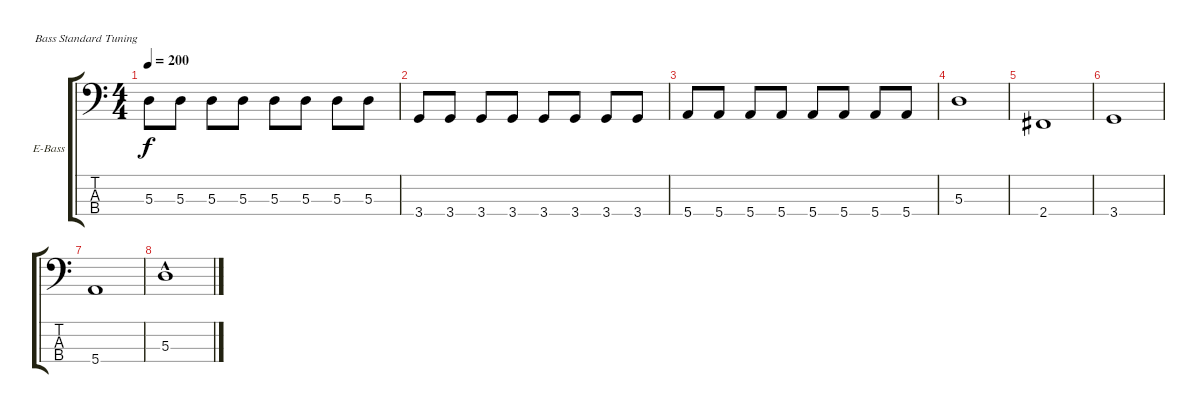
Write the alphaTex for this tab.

\bracketExtendMode groupsimilarinstruments
\firstSystemTrackNameOrientation horizontal
\otherSystemsTrackNameOrientation horizontal
\track ("Basse" "E-Bass") {instrument electricbassfinger}
\staff {score tabs}
\tuning (G2 D2 A1 E1)
\ts (4 4)
\tempo 200
\clef f4
\ks c
5.3.8{dy f} 5.3.8 5.3.8 5.3.8 5.3.8 5.3.8 5.3.8 5.3.8 |
3.4.8 3.4.8 3.4.8 3.4.8 3.4.8 3.4.8 3.4.8 3.4.8 |
5.4.8 5.4.8 5.4.8 5.4.8 5.4.8 5.4.8 5.4.8 5.4.8 |
5.3.1 |
2.4.1 |
3.4.1 |
5.4.1 |
5.3{hac}.1
